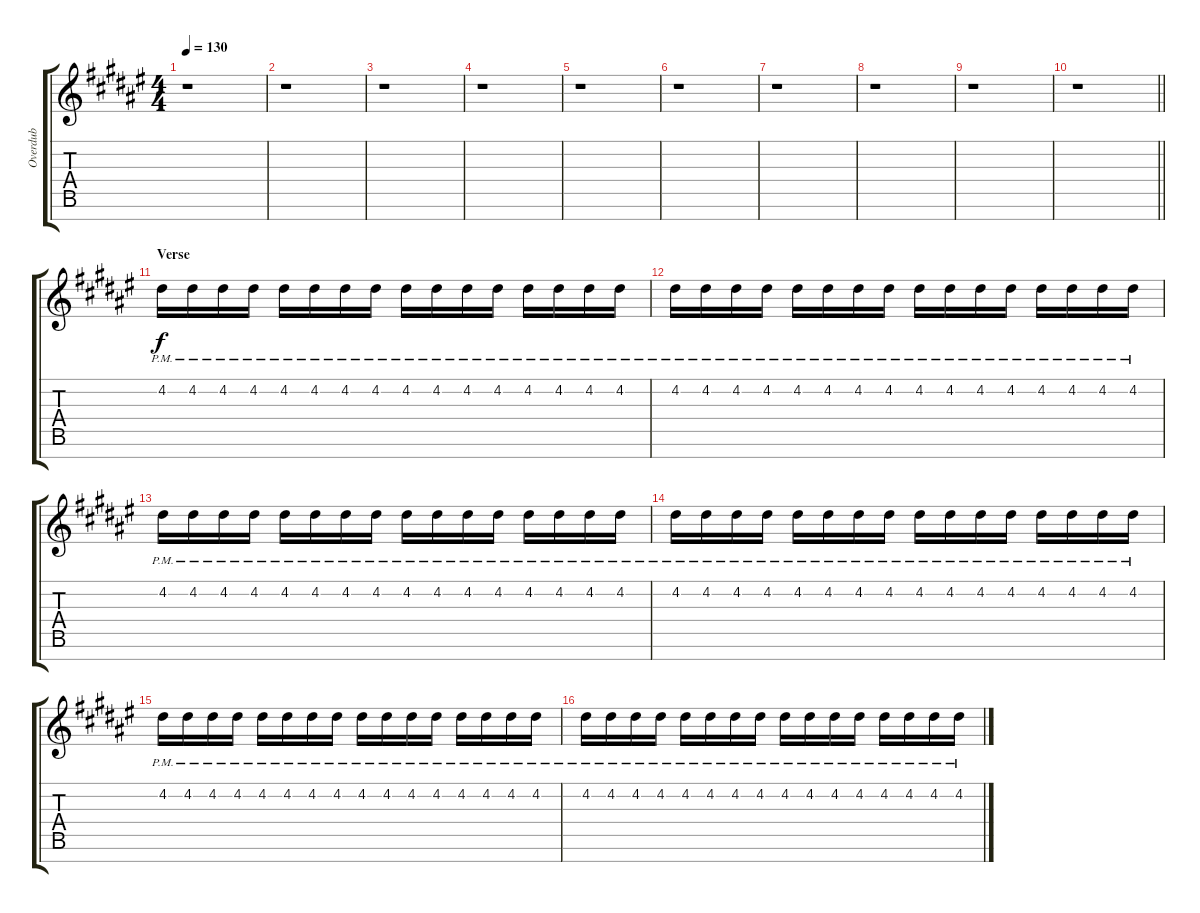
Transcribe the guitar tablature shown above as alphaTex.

\track ("Overdub" "Overdub") {instrument electricguitarjazz}
\staff {score tabs}
\tuning (E4 B3 G3 D3 A2 E2 B1) {hide}
\ts (4 4)
\tempo 130
\clef g2
\ks d#minor
r.1{dy f} |
r.1 |
r.1 |
r.1 |
r.1 |
r.1 |
r.1 |
r.1 |
r.1 |
\barLineRight lightlight
r.1 |
\section ("" "Verse")
4.2{pm}.16{volume 6} 4.2{pm}.16 4.2{pm}.16 4.2{pm}.16 4.2{pm}.16 4.2{pm}.16 4.2{pm}.16 4.2{pm}.16 4.2{pm}.16 4.2{pm}.16 4.2{pm}.16 4.2{pm}.16 4.2{pm}.16 4.2{pm}.16 4.2{pm}.16 4.2{pm}.16 |
4.2{pm}.16 4.2{pm}.16 4.2{pm}.16 4.2{pm}.16 4.2{pm}.16 4.2{pm}.16 4.2{pm}.16 4.2{pm}.16 4.2{pm}.16 4.2{pm}.16 4.2{pm}.16 4.2{pm}.16 4.2{pm}.16 4.2{pm}.16 4.2{pm}.16 4.2{pm}.16 |
4.2{pm}.16 4.2{pm}.16 4.2{pm}.16 4.2{pm}.16 4.2{pm}.16 4.2{pm}.16 4.2{pm}.16 4.2{pm}.16 4.2{pm}.16 4.2{pm}.16 4.2{pm}.16 4.2{pm}.16 4.2{pm}.16 4.2{pm}.16 4.2{pm}.16 4.2{pm}.16 |
4.2{pm}.16 4.2{pm}.16 4.2{pm}.16 4.2{pm}.16 4.2{pm}.16 4.2{pm}.16 4.2{pm}.16 4.2{pm}.16 4.2{pm}.16 4.2{pm}.16 4.2{pm}.16 4.2{pm}.16 4.2{pm}.16 4.2{pm}.16 4.2{pm}.16 4.2{pm}.16 |
4.2{pm}.16 4.2{pm}.16 4.2{pm}.16 4.2{pm}.16 4.2{pm}.16 4.2{pm}.16 4.2{pm}.16 4.2{pm}.16 4.2{pm}.16 4.2{pm}.16 4.2{pm}.16 4.2{pm}.16 4.2{pm}.16 4.2{pm}.16 4.2{pm}.16 4.2{pm}.16 |
4.2{pm}.16 4.2{pm}.16 4.2{pm}.16 4.2{pm}.16 4.2{pm}.16 4.2{pm}.16 4.2{pm}.16 4.2{pm}.16 4.2{pm}.16 4.2{pm}.16 4.2{pm}.16 4.2{pm}.16 4.2{pm}.16 4.2{pm}.16 4.2{pm}.16 4.2{pm}.16
